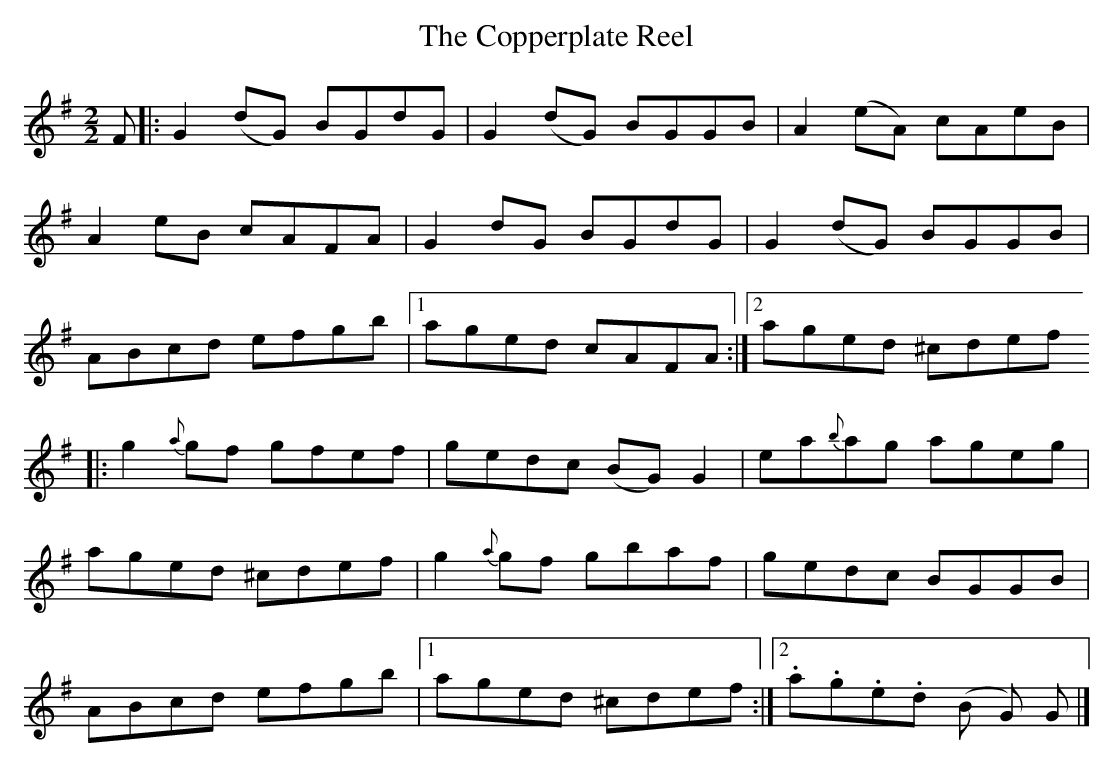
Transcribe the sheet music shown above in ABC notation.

X:1
T:The Copperplate Reel
BRENNAN Dec. 2002 (HTTP://WWW.SOSYOURMOM.COM)
M:2/2
L:1/8
K:G
F|:G2(dG) BGdG|G2(dG) BGGB|A2(eA) cAeB|
A2eB cAFA|G2dG BGdG|G2(dG) BGGB|
ABcd efgb|[1aged cAFA:|[2aged ^cdef
|:g2{a}gf gfef|gedc (BG) G2|ea{b}ag ageg|
aged ^cdef|g2{a}gf gbaf|gedc BGGB|
ABcd efgb|[1aged ^cdef:|[2.a.g.e.d (B G) G |]
